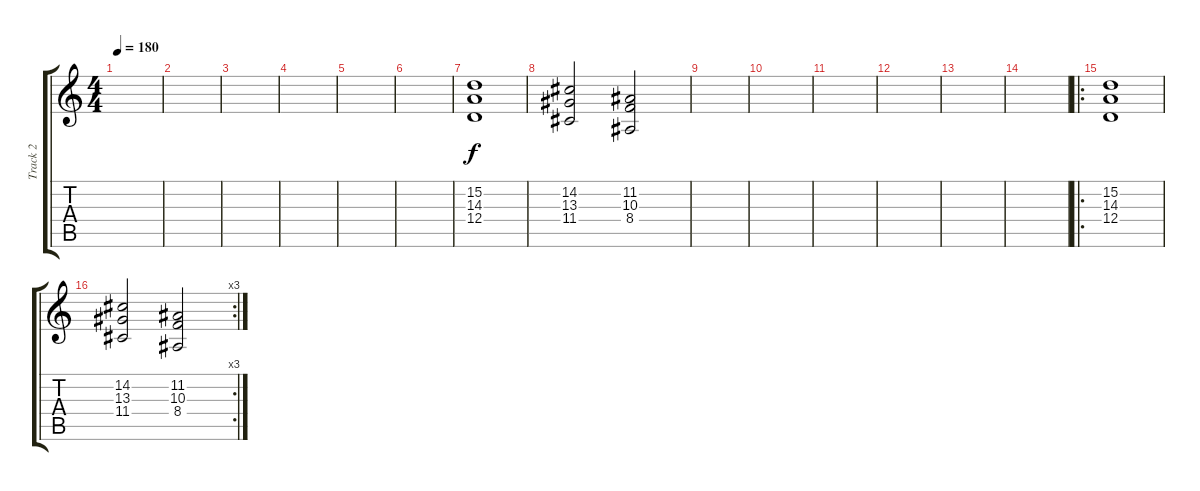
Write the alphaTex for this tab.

\track ("Track 2" "Track 2") {instrument whistle}
\staff {score tabs}
\tuning (E4 B3 G3 D3 A2 E2) {hide}
\ts (4 4)
\tempo 180
\clef g2
\ks c
|
|
|
|
|
|
(15.2 14.3 12.4).1{instrument pad4choir} |
(14.2 13.3 11.4).2 (11.2 10.3 8.4).2 |
|
|
|
|
|
|
\ro
(15.2 14.3 12.4).1{instrument pad4choir} |
\rc 3
(14.2 13.3 11.4).2 (11.2 10.3 8.4).2
